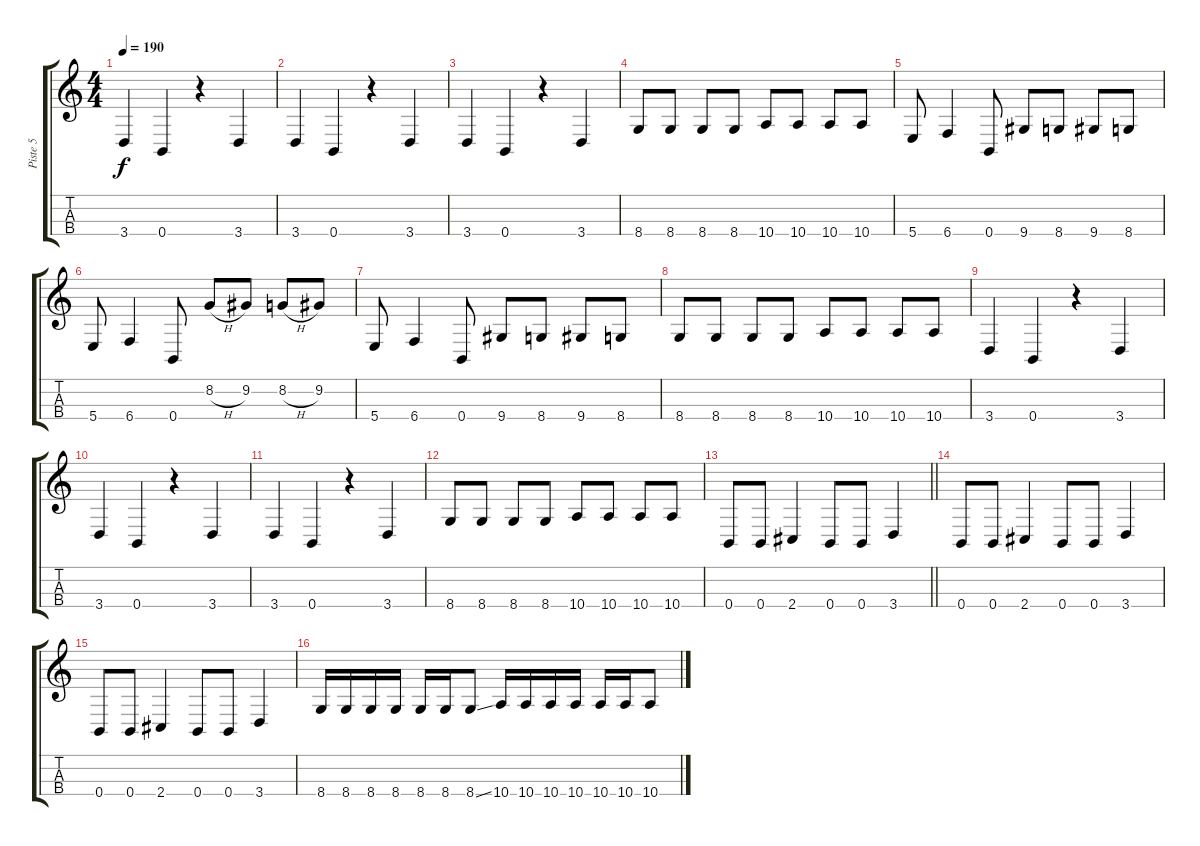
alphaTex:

\track ("Piste 5" "Piste 5") {instrument electricbasspick}
\staff {score tabs}
\tuning (E3 B2 Gb2 B1) {hide}
\ts (4 4)
\tempo 190
\clef g2
\ks c
3.4.4{dy f} 0.4.4 r.4 3.4.4 |
3.4.4 0.4.4 r.4 3.4.4 |
3.4.4 0.4.4 r.4 3.4.4 |
8.4.8 8.4.8 8.4.8 8.4.8 10.4.8 10.4.8 10.4.8 10.4.8 |
5.4.8 6.4.4 0.4.8 9.4.8 8.4.8 9.4.8 8.4.8 |
5.4.8 6.4.4 0.4.8 8.2{h}.8 9.2.8 8.2{h}.8 9.2.8 |
5.4.8 6.4.4 0.4.8 9.4.8 8.4.8 9.4.8 8.4.8 |
8.4.8 8.4.8 8.4.8 8.4.8 10.4.8 10.4.8 10.4.8 10.4.8 |
3.4.4 0.4.4 r.4 3.4.4 |
3.4.4 0.4.4 r.4 3.4.4 |
3.4.4 0.4.4 r.4 3.4.4 |
8.4.8 8.4.8 8.4.8 8.4.8 10.4.8 10.4.8 10.4.8 10.4.8 |
\barLineRight lightlight
0.4.8 0.4.8 2.4.4 0.4.8 0.4.8 3.4.4 |
0.4.8 0.4.8 2.4.4 0.4.8 0.4.8 3.4.4 |
0.4.8 0.4.8 2.4.4 0.4.8 0.4.8 3.4.4 |
8.4.16 8.4.16 8.4.16 8.4.16 8.4.16 8.4.16 8.4{ss}.8 10.4.16 10.4.16 10.4.16 10.4.16 10.4.16 10.4.16 10.4.8
